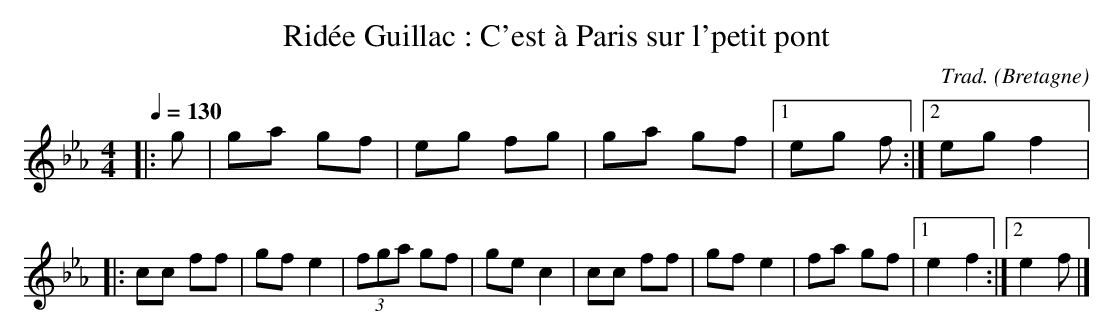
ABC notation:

X:1
T:Ridée Guillac : C'est à Paris sur l'petit pont
C:Trad.
O:Bretagne
M:4/4
L:1/8
Q:1/4=130
K:Ebmaj
|: g | ga gf | eg fg | ga gf |1 eg f :|2 eg f2 |:\
cc ff | gf e2 | (3fga gf | ge c2 |\
cc ff | gf e2 | fa gf |1 e2 f2 :|2 e2 f |]
